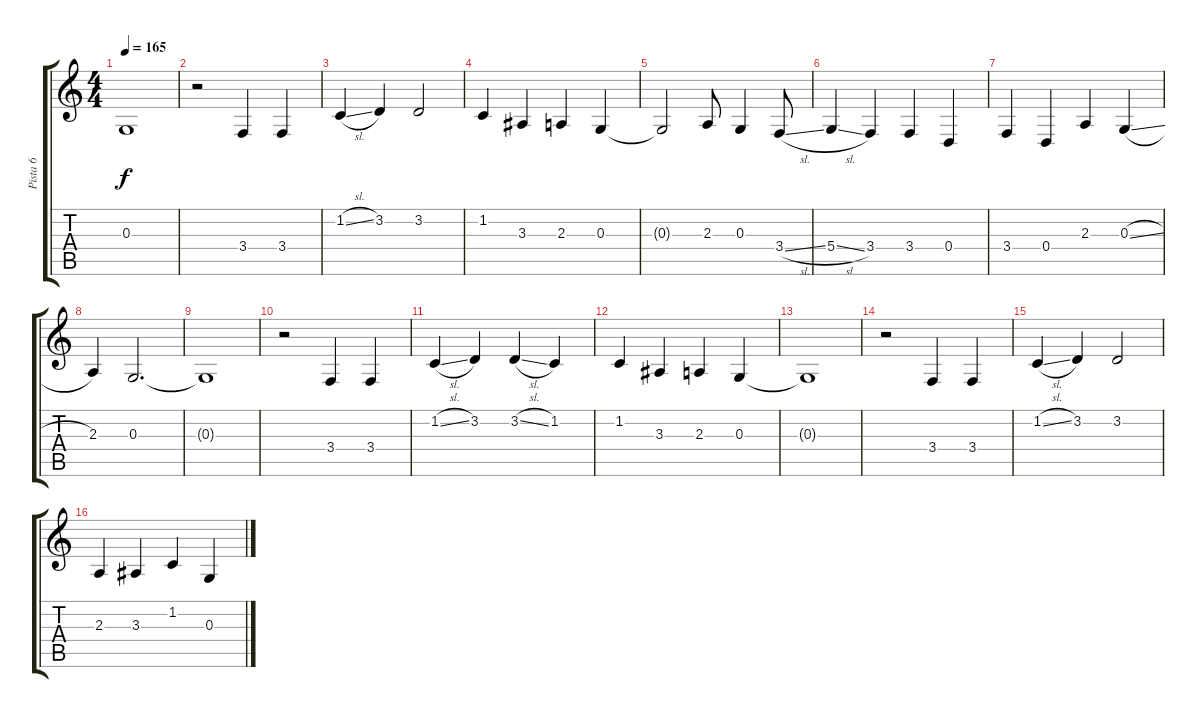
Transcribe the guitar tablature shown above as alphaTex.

\track ("Pista 6" "Pista 6") {instrument electricgrandpiano}
\staff {score tabs}
\tuning (E4 B3 G3 D3 A2 E2) {hide}
\ts (4 4)
\tempo 165
\clef g2
\ks c
0.3{t}.1{dy f} |
r.2 3.4.4 3.4.4 |
1.2{sl}.4 3.2.4 3.2.2 |
1.2.4 3.3.4 2.3.4 0.3.4 |
0.3{t}.2 2.3.8 0.3.4 3.4{sl}.8 |
5.4{sl}.4 3.4.4 3.4.4 0.4.4 |
3.4.4 0.4.4 2.3.4 0.3{sl}.4 |
2.3.4 0.3.2{d} |
0.3{t}.1 |
r.2 3.4.4 3.4.4 |
1.2{sl}.4 3.2.4 3.2{sl}.4 1.2.4 |
1.2.4 3.3.4 2.3.4 0.3.4 |
0.3{t}.1 |
r.2 3.4.4 3.4.4 |
1.2{sl}.4 3.2.4 3.2.2 |
2.3.4 3.3.4 1.2.4 0.3.4
